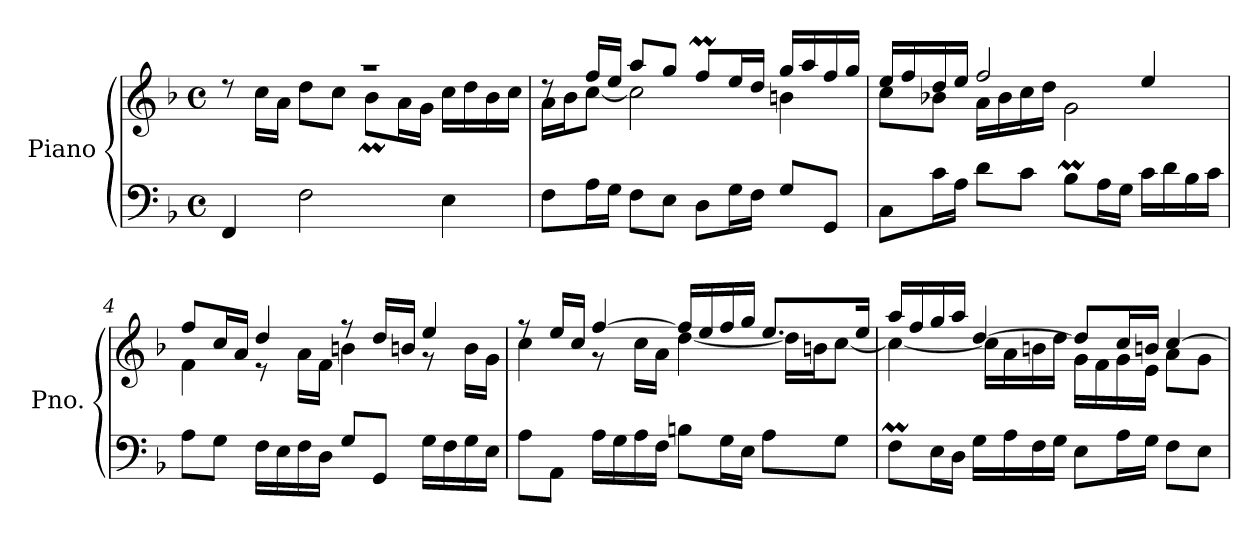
**kern	**kern
*part1	*part1
*staff2	*staff1
*I"Piano	*
*I'Pno.	*
*clefF4	*clefG2
*k[b-]	*k[b-]
*M4/4	*M4/4
*met(c)	*met(c)
=1	=1
*	*^
4FF/	1r	8rdd
.	.	16cc\LL
.	.	16a\JJ
2F\	.	8dd\L
.	.	8cc\J
.	.	8b-M\L
.	.	16a\L
.	.	16g\JJ
4E\	.	16cc\LL
.	.	16dd\
.	.	16b-\
.	.	16cc\JJ
=2	=2	=2
8F\L	8rdd	16a\LL
.	.	16b-\J
16A\L	16ff/LL	[8cc\J
16G\JJ	16ee/JJ	.
8F\L	8aa/L	2cc\]
8E\J	8gg/J	.
8D\L	8ffM/L	.
16G\L	16ee/L	.
16F\JJ	16dd/JJ	.
8G/L	16gg/LL	4bn\
.	16aa/	.
8GG/J	16ff/	.
.	16gg/JJ	.
=3	=3	=3
8C\L	16ee/LL	8cc\L
.	16ff/	.
16c\L	16dd/	8b-X\J
16A\JJ	16ee/JJ	.
8d\L	2ff/	16a\LL
.	.	16b-\
8c\J	.	16cc\
.	.	16dd\JJ
8B-M\L	.	2g\
16A\L	.	.
16G\JJ	.	.
16c\LL	4ee/	.
16d\	.	.
16B-\	.	.
16c\JJ	.	.
!!LO:LB:g=z	!!
=4	=4	=4
8A\L	8ff/L	4f\
8G\J	16cc/L	.
.	16a/JJ	.
16F\LL	4dd/	8r
16E\	.	.
16F\	.	16a\LL
16D\JJ	.	16f\JJ
8G/L	8rff	4bn\
8GG/J	16dd/LL	.
.	16bn/JJ	.
16G\LL	4ee/	8r
16F\	.	.
16G\	.	16b\LL
16E\JJ	.	16g\JJ
=5	=5	=5
8A\L	8rff	4cc\
8AA\J	16ee/LL	.
.	16cc/JJ	.
16A\LL	[4ff/	8r
16G\	.	.
16A\	.	16cc\LL
16F\JJ	.	16a\JJ
8Bn\L	16ff/LL]	[4dd\
.	16ee/	.
16G\L	16ff/	.
16E\JJ	16gg/JJ	.
8A\L	8.ee/L	16dd\LL]
.	.	16bn\J
8G\J	.	[8cc\J
.	16ee/Jk	.
!!LO:LB:g=z	!!
=6	=6	=6
8FM\L	16aa/LL	4cc\_
.	16ff/	.
16E\L	16gg/	.
16D\JJ	16aa/JJ	.
16G\LL	[4dd/	16cc\LL]
16A\	.	16a\
16F\	.	16bn\
16G\JJ	.	16dd\JJ
8E\L	8dd/L]	16g\LL
.	.	16f\
16A\L	16cc/L	16g\
16G\JJ	16bn/JJ	16e\JJ
8F\L	[4cc/	8a\L
8E\J	.	8g\J
*	*v	*v
=	=
*-	*-
